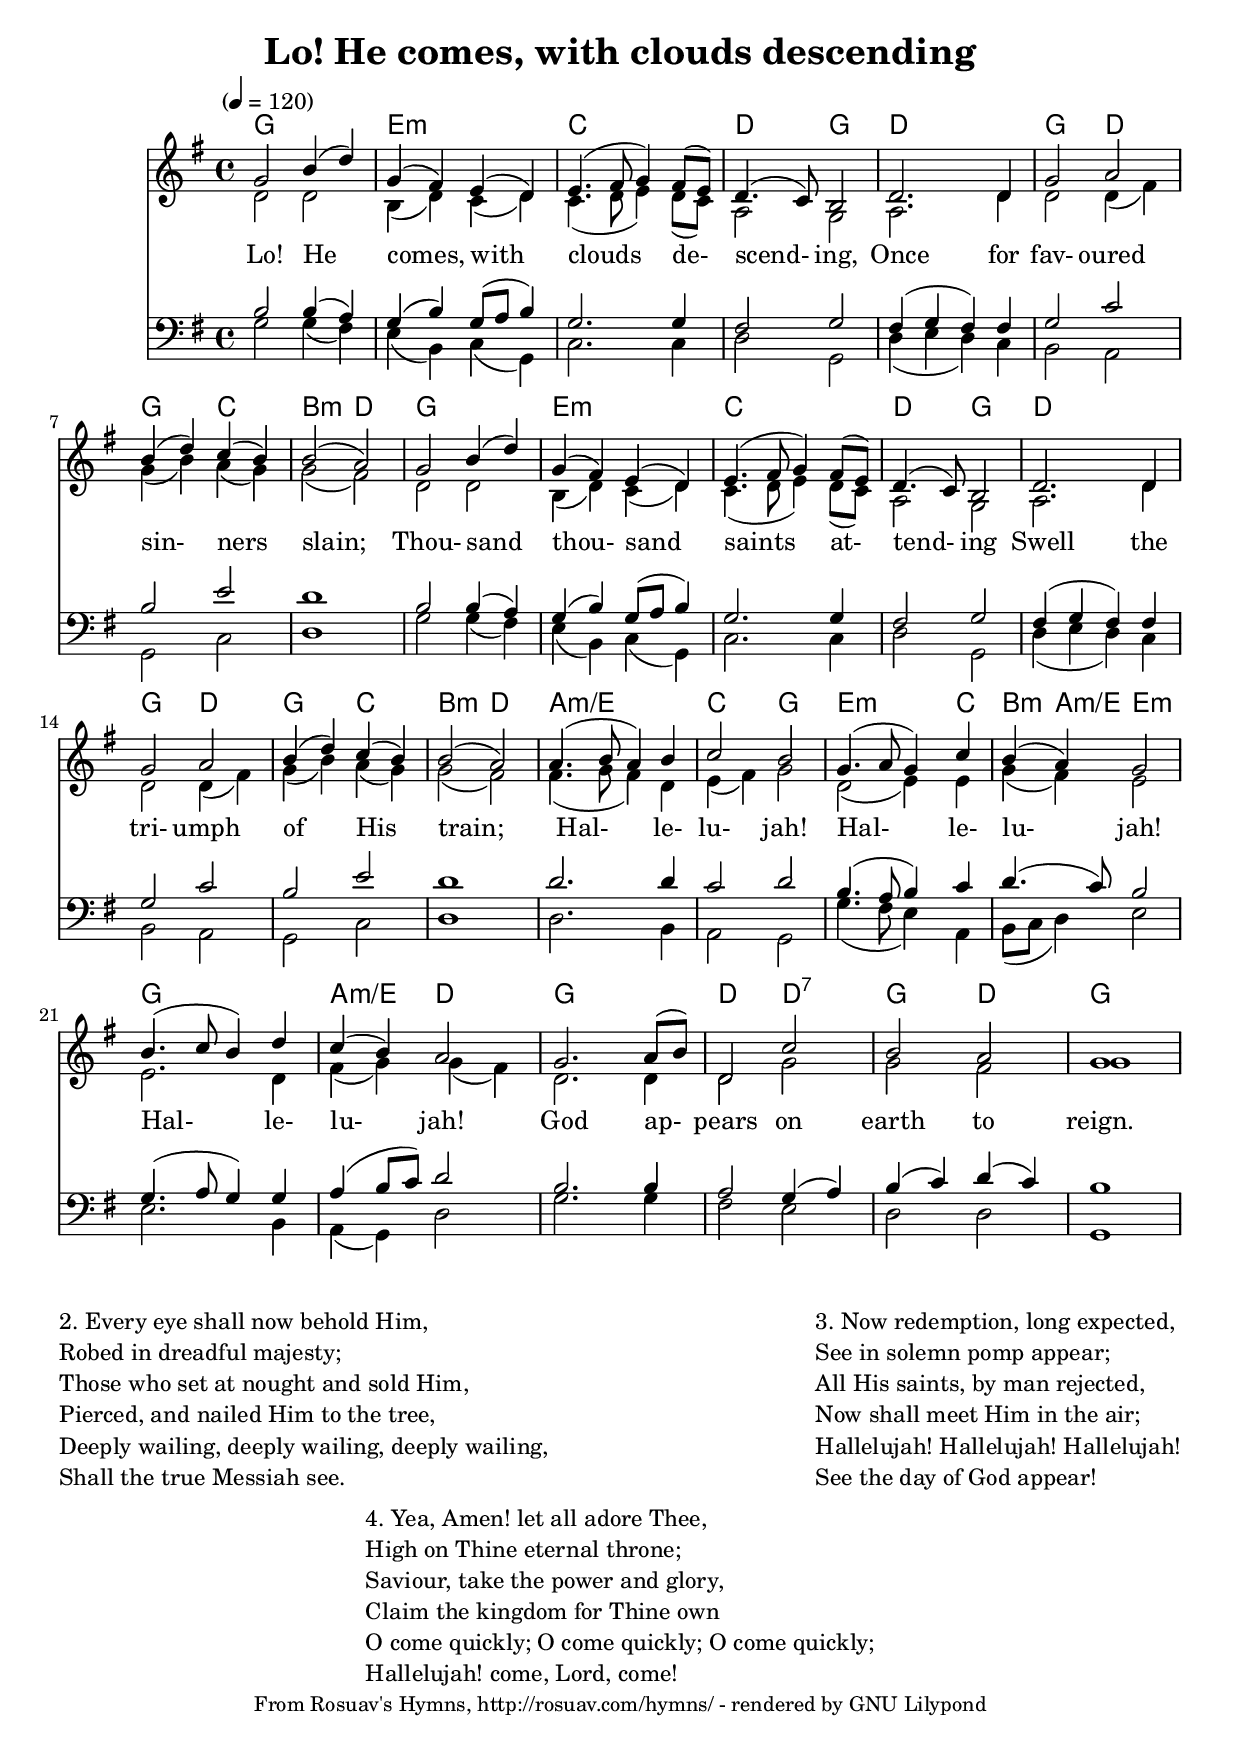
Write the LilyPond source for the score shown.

\version "2.24.0"
% Helmsley: "Lo! He comes, with clouds descending"
\include "Hymnal.ly"

\header
{
    title="Lo! He comes, with clouds descending"
    % subtitle=""
    % poet=""
    % composer=""
    % arranger=""
    % meter=""
    % piece="" ??
}

\score {
    <<
        \new ChordNames {
            \set chordChanges = ##t
            \transpose c c,
            % \set Chords.midiInstrument = "flute"
            \chordmode {
                g2 g e:m e:m c c d g
                d d g d g c b,:m d
                g2 g e:m e:m c c d g
                d d g d g c b,:m d
                a:m/e a:m/e c g e:m e4:m c b,:m a:m/e e2:m
                g g a:m/e d g g d d:7 g d g1
            }
        }
        \new Staff <<
            \set Staff.midiInstrument = "acoustic grand"
            \key g \major
            \time 4/4
            \tempo "" 4 = 120
            \new Voice = "sops" \relative f' {
                \stemUp \slurUp
                g2 b4( d) g,( fs) e( d) e4.( fs8 g4) fs8( e) d4.( c8) b2
                d2. d4 g2 a b4(d) c(b) b2(a)
                g2 b4( d) g,( fs) e( d) e4.( fs8 g4) fs8( e) d4.( c8) b2
                d2. d4 g2 a b4(d) c(b) b2(a)
                a4.(b8 a4) b c2 b g4.(a8 g4) c b(a) g2 b4.(c8 b4) d c(b) a2
                g2. a8(b) d,2 c' b a g1
            }
            \addlyrics { \lyr \lyricmode {
                !Lo! He comes, with clouds de- scend- ing,
                !Once for fav- oured sin- ners slain;
                !Thou- sand thou- sand saints at- tend- ing
                !Swell the tri- umph of His train;
                !Hal- le- lu- jah! Hal- le- lu- jah! Hal- le- lu- jah!
                !God ap- pears on earth to reign.
            } }
            \new Voice = "alto" \relative f' {
                \stemDown \slurDown
                d2 d2 b4(d) c(d) c4.(d8 e4) d8(c) a2 g
                a2. d4 d2 d4(fs) g(b) a(g) g2(fs)
                d2 d2 b4(d) c(d) c4.(d8 e4) d8(c) a2 g
                a2. d4 d2 d4(fs) g(b) a(g) g2(fs)
                fs4.(g8 fs4) d e(fs) g2 d(e4) e g(fs) e2 e2. d4 fs4(g) g(fs)
                d2. d4 d2 g g fs g1
            }
        >>
        \new Staff <<
            \clef bass
            \key g \major
            \new Voice = "tenor" \relative c' {
                \stemUp \slurUp
                b2 b4(a) g(b) g8(a b4) g2. g4 fs2 g
                fs4(g fs) fs g2 c b e d1
                b2 b4(a) g(b) g8(a b4) g2. g4 fs2 g
                fs4(g fs) fs g2 c b e d1
                d2. d4 c2 d b4.(a8 b4) c d4.(c8) b2
                g4.(a8 g4) g a(b8 c) d2
                b2. b4 a2 g4(a) b(c) d(c) b1
            }
            \new Voice = "bass" \relative c' {
                \stemDown \slurDown
                g2 g4(fs) e(b) c(g) c2. c4 d2 g,
                d'4(e d) c b2 a g c d1
                g2 g4(fs) e(b) c(g) c2. c4 d2 g,
                d'4(e d) c b2 a g c d1
                d2. b4 a2 g g'4.(fs8 e4) a, b8(c d4) e2 e2. b4 a(g) d'2
                g2. g4 fs2 e d d g,1
            }
        >>
    >>
    \layout { }
    \midi { \context { \ChordNames \remove Note_performer } } % Stop chords from sounding in the MIDI
    % \midi { }
}

% Additional verses
\markup \fill-line {
\column {
"2. Every eye shall now behold Him,"
"Robed in dreadful majesty;"
"Those who set at nought and sold Him,"
"Pierced, and nailed Him to the tree,"
"Deeply wailing, deeply wailing, deeply wailing,"
"Shall the true Messiah see."
}
\column {
"3. Now redemption, long expected,"
"See in solemn pomp appear;"
"All His saints, by man rejected,"
"Now shall meet Him in the air;"
"Hallelujah! Hallelujah! Hallelujah!"
"See the day of God appear!"
}
}
\markup \fill-line { \column {
" "
"4. Yea, Amen! let all adore Thee,"
"High on Thine eternal throne;"
"Saviour, take the power and glory,"
"Claim the kingdom for Thine own"
"O come quickly; O come quickly; O come quickly;"
"Hallelujah! come, Lord, come!"
}}
